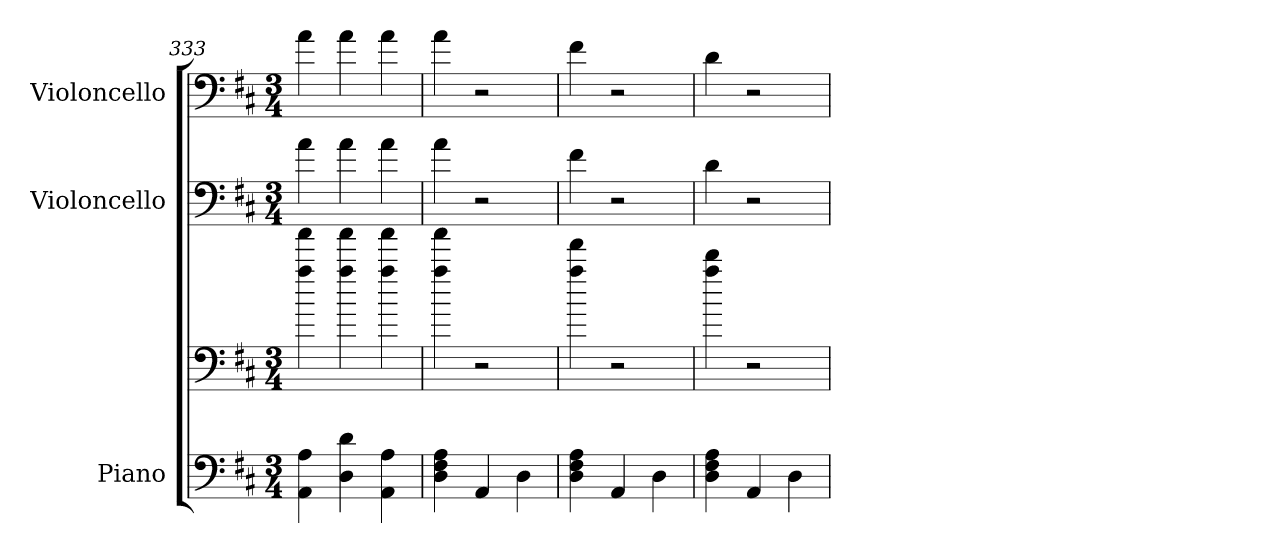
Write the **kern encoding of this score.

**kern	**kern	**kern	**kern
*part3	*part3	*part2	*part1
*staff4	*staff3	*staff2	*staff1
*I"Piano	*	*I"Violoncello	*I"Violoncello
*I'Pno.	*	*I'Vc.	*I'Vc.
*clefF4	*clefF4	*clefF4	*clefF4
*k[f#c#]	*k[f#c#]	*k[f#c#]	*k[f#c#]
*M3/4	*M3/4	*M3/4	*M3/4
=333	=333	=333	=333
4AA\ 4A\	4aa\ 4aaa\	4a\	4a\
4D\ 4d\	4aa\ 4aaa\	4a\	4a\
4AA\ 4A\	4aa\ 4aaa\	4a\	4a\
=334	=334	=334	=334
4D\ 4F#\ 4A\	4aa\ 4aaa\	4a\	4a\
4AA/	2r	2r	2r
4D\	.	.	.
=335	=335	=335	=335
4D\ 4F#\ 4A\	4aa\ 4fff#\	4f#\	4f#\
4AA/	2r	2r	2r
4D\	.	.	.
=336	=336	=336	=336
4D\ 4F#\ 4A\	4aa\ 4ddd\	4d\	4d\
4AA/	2r	2r	2r
4D\	.	.	.
=	=	=	=
*-	*-	*-	*-
